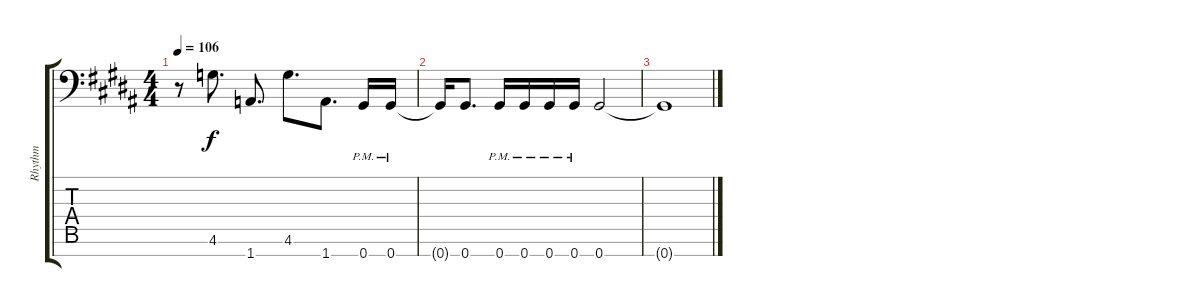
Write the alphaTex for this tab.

\track ("Rhythm" "Rhythm") {instrument distortionguitar}
\staff {score tabs}
\tuning (Eb4 Bb3 F3 Db3 Ab2 Eb2 Ab1) {hide}
\ts (4 4)
\tempo 106
\clef f4
\ks g#minor
r.8{dy f} 4.6.8{d} 1.7.8{d} 4.6.8{d} 1.7.8{d} 0.7{pm}.16 0.7{pm}.16 |
0.7{t}.16 0.7.8{d} 0.7{pm}.16 0.7{pm}.16 0.7{pm}.16 0.7{pm}.16 0.7.2 |
0.7{t}.1
